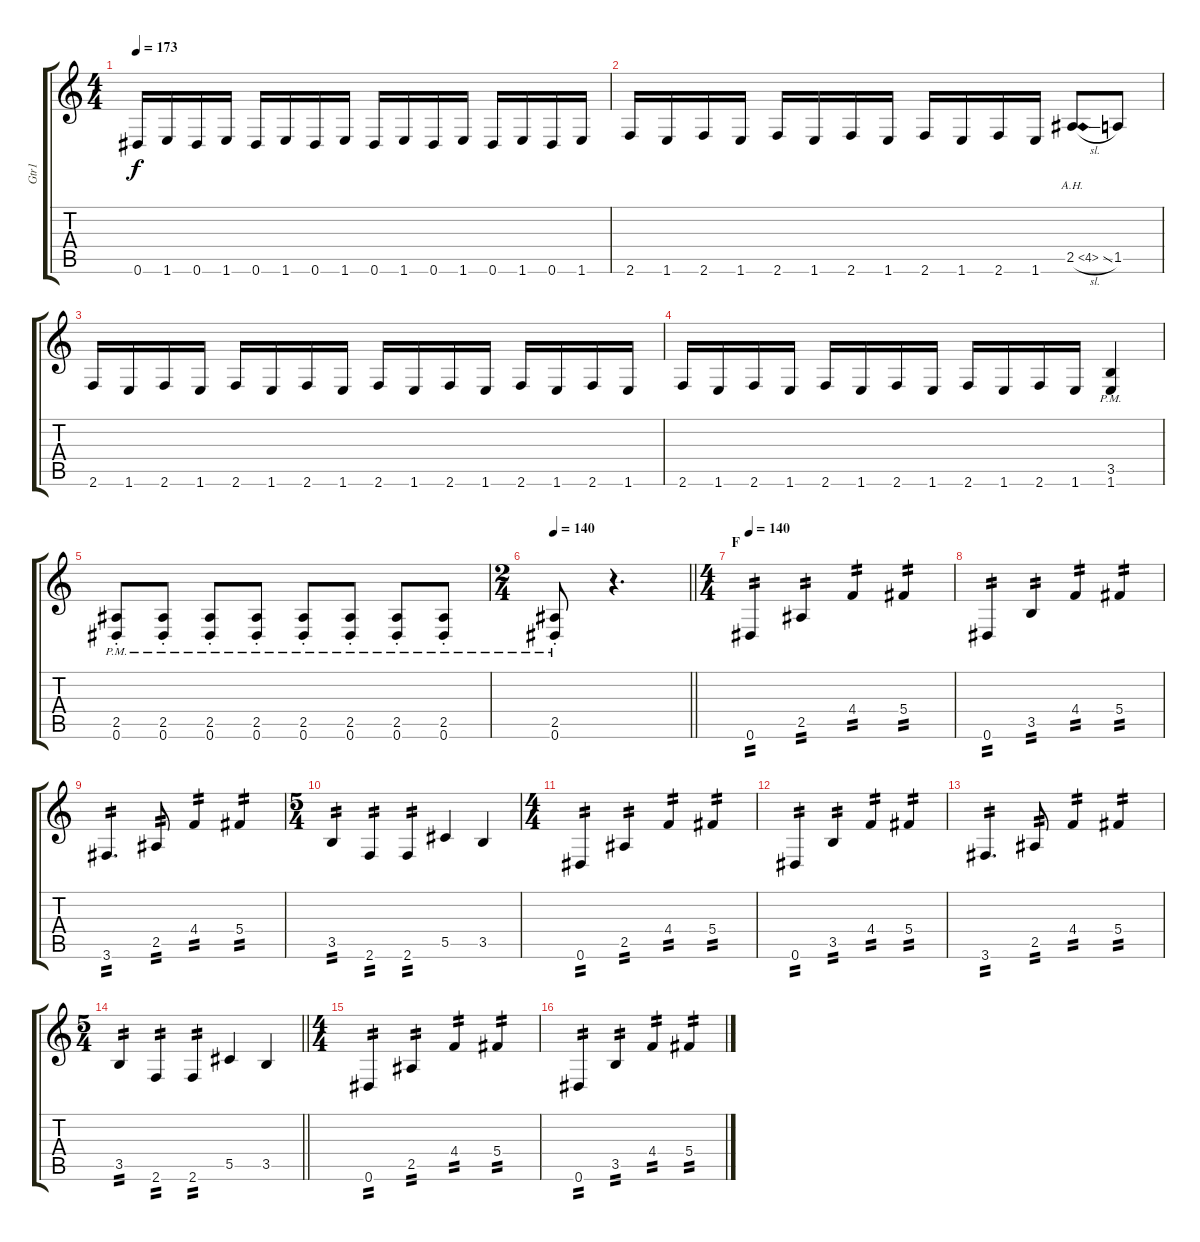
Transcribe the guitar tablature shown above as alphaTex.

\track ("Gtr1" "Gtr1") {instrument distortionguitar}
\staff {score tabs}
\tuning (Eb4 Bb3 Gb3 Db3 Ab2 Eb2) {hide}
\ts (4 4)
\section ("" "")
\tempo 173
\clef g2
\ks c
0.6.16{dy f} 1.6.16 0.6.16 1.6.16 0.6.16 1.6.16 0.6.16 1.6.16 0.6.16 1.6.16 0.6.16 1.6.16 0.6.16 1.6.16 0.6.16 1.6.16 |
2.6.16 1.6.16 2.6.16 1.6.16 2.6.16 1.6.16 2.6.16 1.6.16 2.6.16 1.6.16 2.6.16 1.6.16 2.5{ah 2 sl}.8 1.5.8 |
2.6.16 1.6.16 2.6.16 1.6.16 2.6.16 1.6.16 2.6.16 1.6.16 2.6.16 1.6.16 2.6.16 1.6.16 2.6.16 1.6.16 2.6.16 1.6.16 |
2.6.16 1.6.16 2.6.16 1.6.16 2.6.16 1.6.16 2.6.16 1.6.16 2.6.16 1.6.16 2.6.16 1.6.16 (3.5{pm} 1.6{pm}).4 |
(2.5{pm st} 0.6{pm st}).8 (2.5{pm st} 0.6{pm st}).8 (2.5{pm st} 0.6{pm st}).8 (2.5{pm st} 0.6{pm st}).8 (2.5{pm st} 0.6{pm st}).8 (2.5{pm st} 0.6{pm st}).8 (2.5{pm st} 0.6{pm st}).8 (2.5{pm st} 0.6{pm st}).8 |
\ts (2 4)
\tempo 140
\barLineRight lightlight
(2.5{pm st} 0.6{pm st}).8 r.4{d} |
\ts (4 4)
\section ("" "F")
\tempo 140
0.6.4{tp 2} 2.5.4{tp 2} 4.4.4{tp 2} 5.4.4{tp 2} |
0.6.4{tp 2} 3.5.4{tp 2} 4.4.4{tp 2} 5.4.4{tp 2} |
3.6.4{d tp 2} 2.5.8{tp 2} 4.4.4{tp 2} 5.4.4{tp 2} |
\ts (5 4)
3.5.4{tp 2} 2.6.4{tp 2} 2.6.4{tp 2} 5.5.4 3.5.4 |
\ts (4 4)
0.6.4{tp 2} 2.5.4{tp 2} 4.4.4{tp 2} 5.4.4{tp 2} |
0.6.4{tp 2} 3.5.4{tp 2} 4.4.4{tp 2} 5.4.4{tp 2} |
3.6.4{d tp 2} 2.5.8{tp 2} 4.4.4{tp 2} 5.4.4{tp 2} |
\ts (5 4)
\barLineRight lightlight
3.5.4{tp 2} 2.6.4{tp 2} 2.6.4{tp 2} 5.5.4 3.5.4 |
\ts (4 4)
\section ("" "")
0.6.4{tp 2} 2.5.4{tp 2} 4.4.4{tp 2} 5.4.4{tp 2} |
0.6.4{tp 2} 3.5.4{tp 2} 4.4.4{tp 2} 5.4.4{tp 2}
